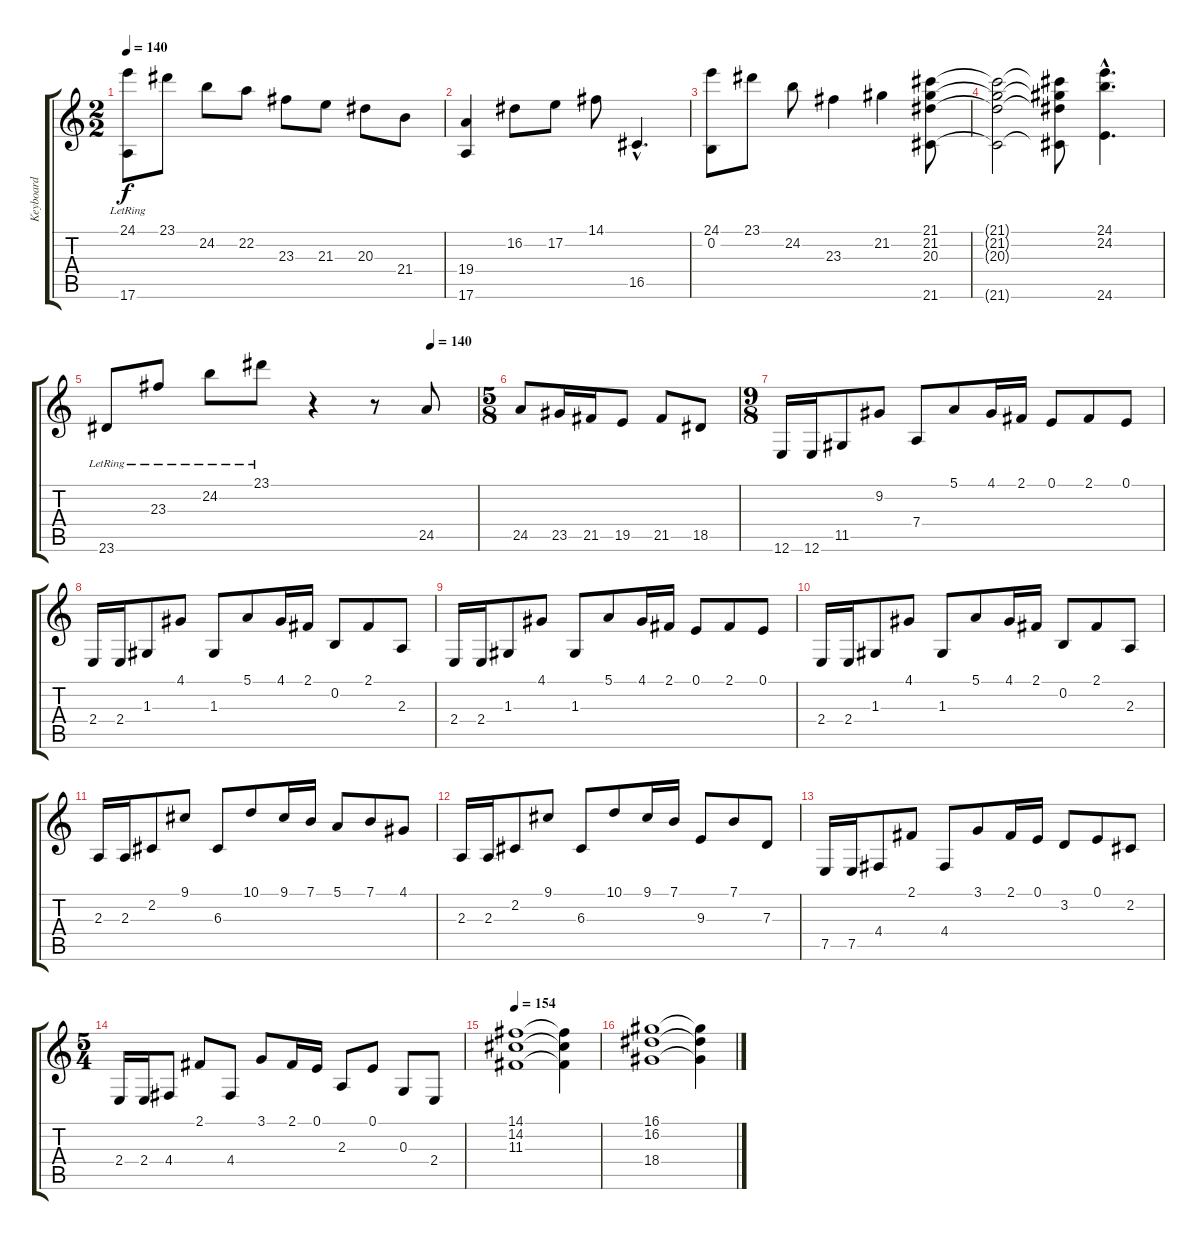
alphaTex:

\track ("Keyboard" "Keyboard") {instrument synthstrings2}
\staff {score tabs}
\tuning (E4 B3 G3 D3 A2 E2) {hide}
\ts (2 2)
\tempo 140
\clef g2
\ks c
(24.1 17.6{lr}).8{dy f} 23.1.8 24.2.8 22.2.8 23.3.8 21.3.8 20.3.8 21.4.8 |
(19.4 17.6).4 16.2.8 17.2.8 14.1.8 16.5{hac}.4{d} |
(24.1 0.2).8 23.1.8 24.2.8 23.3.4 21.2.4 (21.1 21.2 20.3 21.6).8 |
(21.1{t} 21.2{t} 20.3{t} 21.6{t}).2 (21.1{t} 21.2{t} 20.3{t} 21.6{t}).8 (24.1{hac} 24.2{hac} 24.6{hac}).4{d} |
\tempo (140 0.875)
23.6{lr}.8 23.3{lr}.8 24.2{lr}.8 23.1{lr}.8 r.4 r.8 24.5.8{volume 11 instrument percussiveorgan} |
\ts (5 8)
24.5.8 23.5.16 21.5.16 19.5.8 21.5.8 18.5.8 |
\ts (9 8)
12.6.16 12.6.16 11.5.8 9.2.8 7.4.8 5.1.8 4.1.16 2.1.16 0.1.8 2.1.8 0.1.8 |
2.4.16 2.4.16 1.3.8 4.1.8 1.3.8 5.1.8 4.1.16 2.1.16 0.2.8 2.1.8 2.3.8 |
2.4.16 2.4.16 1.3.8 4.1.8 1.3.8 5.1.8 4.1.16 2.1.16 0.1.8 2.1.8 0.1.8 |
2.4.16 2.4.16 1.3.8 4.1.8 1.3.8 5.1.8 4.1.16 2.1.16 0.2.8 2.1.8 2.3.8 |
2.3.16 2.3.16 2.2.8 9.1.8 6.3.8 10.1.8 9.1.16 7.1.16 5.1.8 7.1.8 4.1.8 |
2.3.16 2.3.16 2.2.8 9.1.8 6.3.8 10.1.8 9.1.16 7.1.16 9.3.8 7.1.8 7.3.8 |
7.5.16 7.5.16 4.4.8 2.1.8 4.4.8 3.1.8 2.1.16 0.1.16 3.2.8 0.1.8 2.2.8 |
\ts (5 4)
2.4.16 2.4.16 4.4.8 2.1.8 4.4.8 3.1.8 2.1.16 0.1.16 2.3.8 0.1.8 0.3.8 2.4.8 |
\tempo 154
(14.1 14.2 11.3).1{volume 5 instrument lead6voice} (14.1{t} 14.2{t} 11.3{t}).4 |
(16.1 16.2 18.4).1 (16.1{t} 16.2{t} 18.4{t}).4
